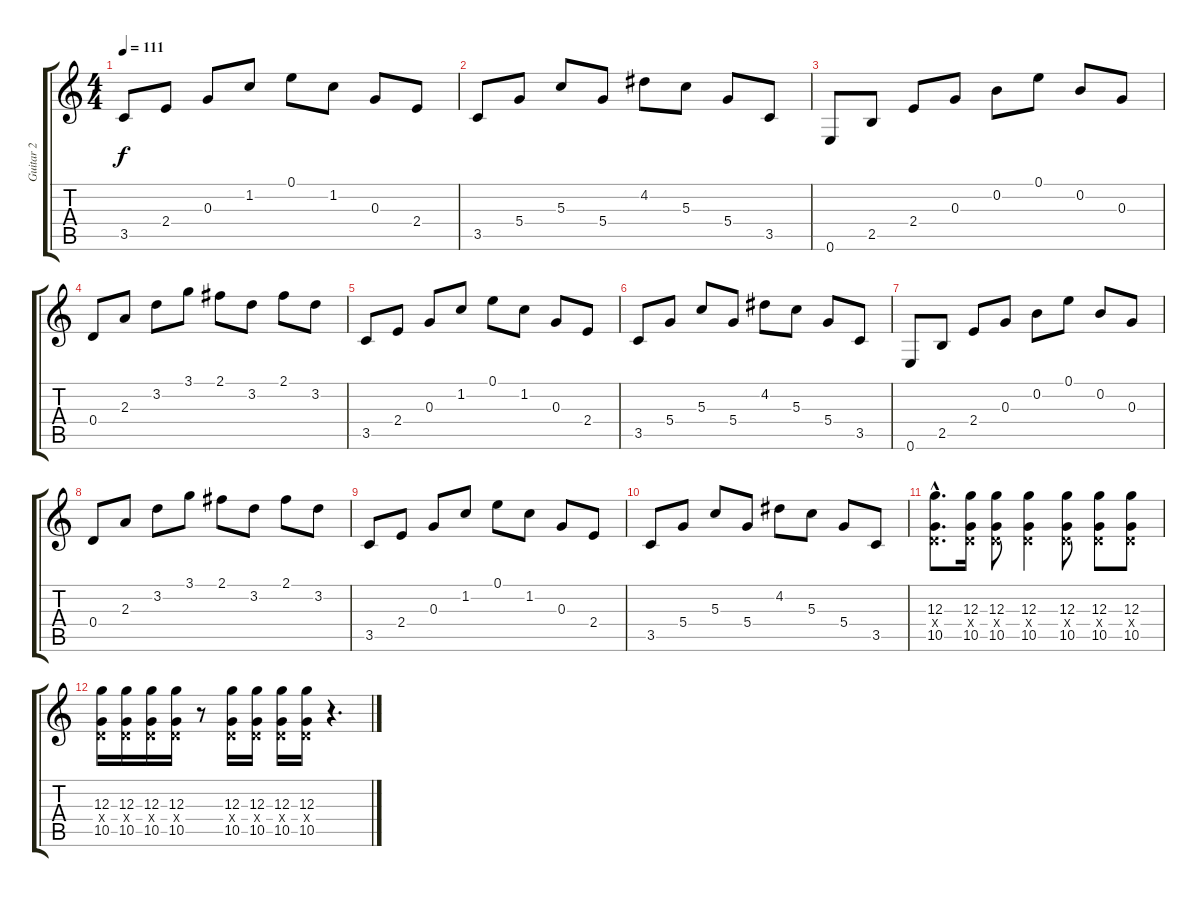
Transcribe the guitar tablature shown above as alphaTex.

\track ("Guitar 2" "Guitar 2") {instrument electricguitarclean}
\staff {score tabs}
\tuning (E4 B3 G3 D3 A2 E2) {hide}
\ts (4 4)
\tempo 111
\clef g2
\ks c
3.5.8{dy f} 2.4.8 0.3.8 1.2.8 0.1.8 1.2.8 0.3.8 2.4.8 |
3.5.8 5.4.8 5.3.8 5.4.8 4.2.8 5.3.8 5.4.8 3.5.8 |
0.6.8 2.5.8 2.4.8 0.3.8 0.2.8 0.1.8 0.2.8 0.3.8 |
0.4.8 2.3.8 3.2.8 3.1.8 2.1.8 3.2.8 2.1.8 3.2.8 |
3.5.8 2.4.8 0.3.8 1.2.8 0.1.8 1.2.8 0.3.8 2.4.8 |
3.5.8 5.4.8 5.3.8 5.4.8 4.2.8 5.3.8 5.4.8 3.5.8 |
0.6.8 2.5.8 2.4.8 0.3.8 0.2.8 0.1.8 0.2.8 0.3.8 |
0.4.8 2.3.8 3.2.8 3.1.8 2.1.8 3.2.8 2.1.8 3.2.8 |
3.5.8 2.4.8 0.3.8 1.2.8 0.1.8 1.2.8 0.3.8 2.4.8 |
3.5.8 5.4.8 5.3.8 5.4.8 4.2.8 5.3.8 5.4.8 3.5.8 |
(12.3{hac} 0.4{hac x} 10.5{hac}).8{d} (12.3 0.4{x} 10.5).16 (12.3 0.4{x} 10.5).8 (12.3 0.4{x} 10.5).4 (12.3 0.4{x} 10.5).8 (12.3 0.4{x} 10.5).8 (12.3 0.4{x} 10.5).8 |
(12.3 0.4{x} 10.5).16 (12.3 0.4{x} 10.5).16 (12.3 0.4{x} 10.5).16 (12.3 0.4{x} 10.5).16 r.8 (12.3 0.4{x} 10.5).16 (12.3 0.4{x} 10.5).16 (12.3 0.4{x} 10.5).16 (12.3 0.4{x} 10.5).16 r.4{d}
